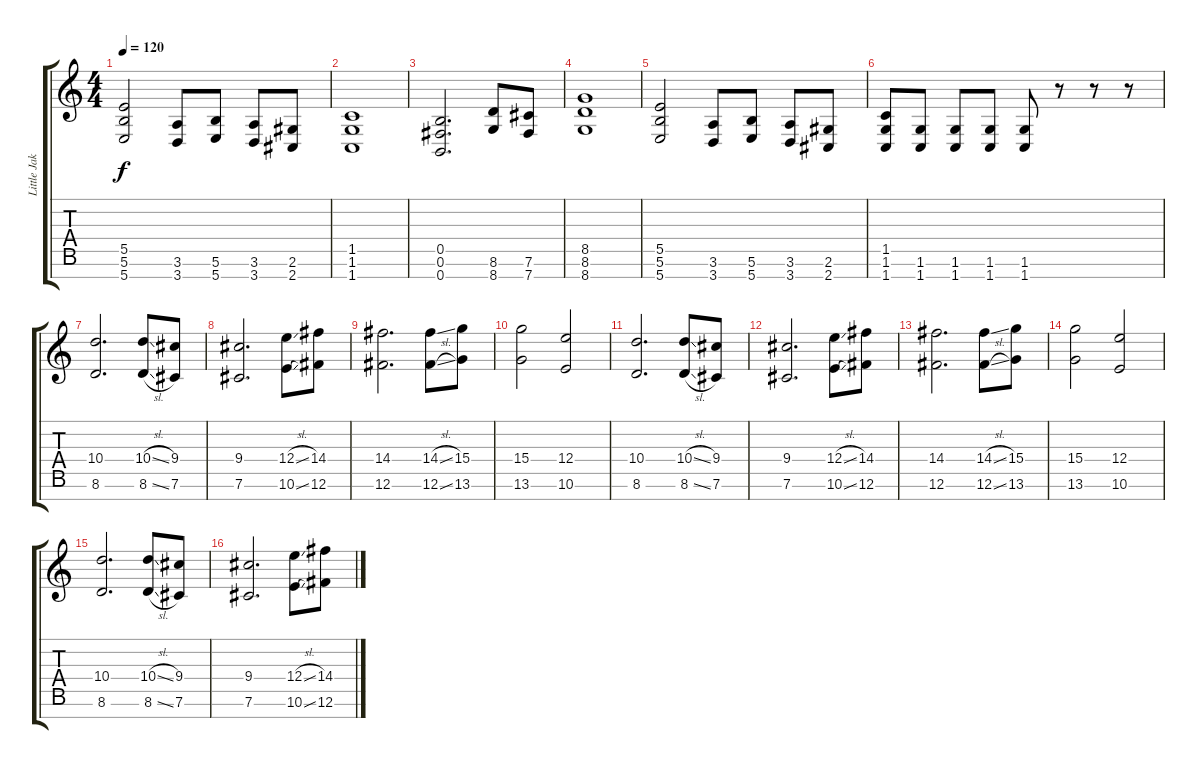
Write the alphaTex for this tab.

\track ("Little Jake" "Little Jak") {instrument distortionguitar}
\staff {score tabs}
\tuning (Gb4 Db4 A3 E3 B2 Gb2 B1) {hide}
\ts (4 4)
\tempo 120
\clef g2
\ks c
(5.5 5.6 5.7).2{dy f} (3.6 3.7).8 (5.6 5.7).8 (3.6 3.7).8 (2.6 2.7).8 |
(1.5 1.6 1.7).1 |
(0.5 0.6 0.7).2{d} (8.6 8.7).8 (7.6 7.7).8 |
(8.5 8.6 8.7).1 |
(5.5 5.6 5.7).2 (3.6 3.7).8 (5.6 5.7).8 (3.6 3.7).8 (2.6 2.7).8 |
(1.5 1.6 1.7).8 (1.6 1.7).8 (1.6 1.7).8 (1.6 1.7).8 (1.6 1.7).8 r.8 r.8 r.8 |
(10.4 8.6).2{d} (10.4{sl} 8.6{sl}).8 (9.4 7.6).8 |
(9.4 7.6).2{d} (12.4{sl} 10.6{sl}).8 (14.4 12.6).8 |
(14.4 12.6).2{d} (14.4{sl} 12.6{sl}).8 (15.4 13.6).8 |
(15.4 13.6).2 (12.4 10.6).2 |
(10.4 8.6).2{d} (10.4{sl} 8.6{sl}).8 (9.4 7.6).8 |
(9.4 7.6).2{d} (12.4{sl} 10.6{sl}).8 (14.4 12.6).8 |
(14.4 12.6).2{d} (14.4{sl} 12.6{sl}).8 (15.4 13.6).8 |
(15.4 13.6).2 (12.4 10.6).2 |
(10.4 8.6).2{d} (10.4{sl} 8.6{sl}).8 (9.4 7.6).8 |
(9.4 7.6).2{d} (12.4{sl} 10.6{sl}).8 (14.4 12.6).8
